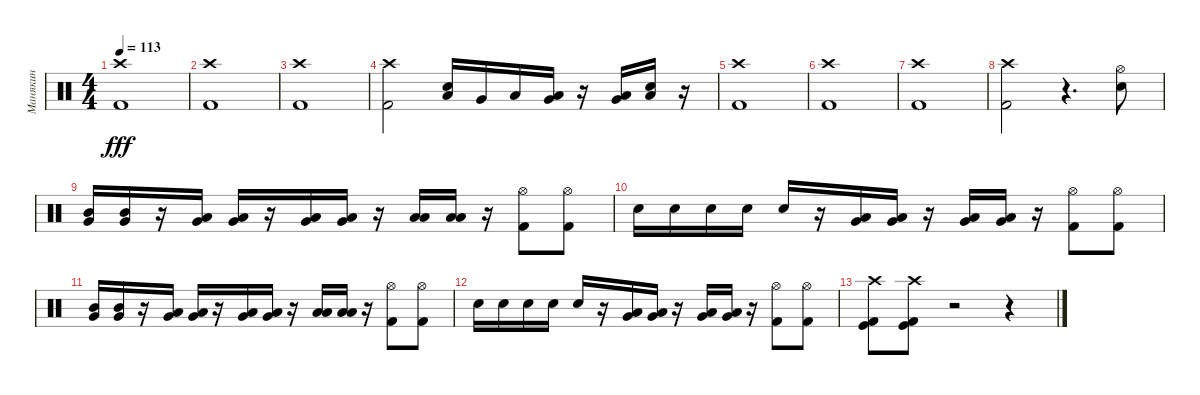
\track ("Манякин" "Манякин") {instrument percussion}
\staff {score}
\articulation defaults
\ts (4 4)
\tempo 113
\clef neutral
\ks c
("Crash high (hit)" "Kick (hit) 2").1{dy fff} |
("Crash high (hit)" "Kick (hit) 2").1 |
("Crash high (hit)" "Kick (hit) 2").1 |
("Crash high (hit)" "Kick (hit) 2").2 ("Low Tom (hit)" "Electric Snare (hit)").16 "Very Low Tom (hit)".16 "Low Floor Tom (hit)".16 ("Very Low Tom (hit)" "Low Tom (hit)").16 r.16 ("Very Low Tom (hit)" "Low Tom (hit)").16 ("Snare (hit) 2" "Low Tom (hit)").16 r.16 |
("Crash high (hit)" "Kick (hit) 2").1 |
("Crash high (hit)" "Kick (hit) 2").1 |
("Crash high (hit)" "Kick (hit) 2").1 |
("Crash high (hit)" "Kick (hit) 2").2 r.4{d} ("Hi-Hat (open)" "Snare (hit) 2").8 |
("Very Low Tom (hit)" "Mid Tom (hit)").16 ("Very Low Tom (hit)" "Mid Tom (hit)").16 r.16 ("Very Low Tom (hit)" "Low Tom (hit)").16 ("Very Low Tom (hit)" "Low Tom (hit)").16 r.16 ("Very Low Tom (hit)" "Low Floor Tom (hit)").16 ("Very Low Tom (hit)" "Low Floor Tom (hit)").16 r.16 ("Low Tom (hit)" "Low Floor Tom (hit)").16 ("Low Floor Tom (hit)" "Low Tom (hit)").16 r.16 ("Hi-Hat (open)" "Kick (hit) 2").8 ("Hi-Hat (open)" "Kick (hit) 2").8 |
"Snare (hit) 2".16 "Snare (hit) 2".16 "Snare (hit) 2".16 "Snare (hit) 2".16 "Snare (hit) 2".16 r.16 ("Low Tom (hit)" "Very Low Tom (hit)").16 ("Low Tom (hit)" "Very Low Tom (hit)").16 r.16 ("Low Floor Tom (hit)" "Very Low Tom (hit)").16 ("Very Low Tom (hit)" "Low Floor Tom (hit)").16 r.16 ("Hi-Hat (open)" "Kick (hit) 2").8 ("Hi-Hat (open)" "Kick (hit) 2").8 |
("Very Low Tom (hit)" "Mid Tom (hit)").16 ("Very Low Tom (hit)" "Mid Tom (hit)").16 r.16 ("Very Low Tom (hit)" "Low Tom (hit)").16 ("Very Low Tom (hit)" "Low Tom (hit)").16 r.16 ("Very Low Tom (hit)" "Low Floor Tom (hit)").16 ("Very Low Tom (hit)" "Low Floor Tom (hit)").16 r.16 ("Low Tom (hit)" "Low Floor Tom (hit)").16 ("Low Floor Tom (hit)" "Low Tom (hit)").16 r.16 ("Hi-Hat (open)" "Kick (hit) 2").8 ("Hi-Hat (open)" "Kick (hit) 2").8 |
"Snare (hit) 2".16 "Snare (hit) 2".16 "Snare (hit) 2".16 "Snare (hit) 2".16 "Snare (hit) 2".16 r.16 ("Low Tom (hit)" "Very Low Tom (hit)").16 ("Low Tom (hit)" "Very Low Tom (hit)").16 r.16 ("Low Floor Tom (hit)" "Very Low Tom (hit)").16 ("Very Low Tom (hit)" "Low Floor Tom (hit)").16 r.16 ("Hi-Hat (open)" "Kick (hit) 2").8 ("Hi-Hat (open)" "Kick (hit) 2").8 |
("Kick (hit)" "Crash high (hit)" "Kick (hit) 2").8 ("Kick (hit)" "Kick (hit) 2" "Crash high (hit)").8 r.2 r.4
